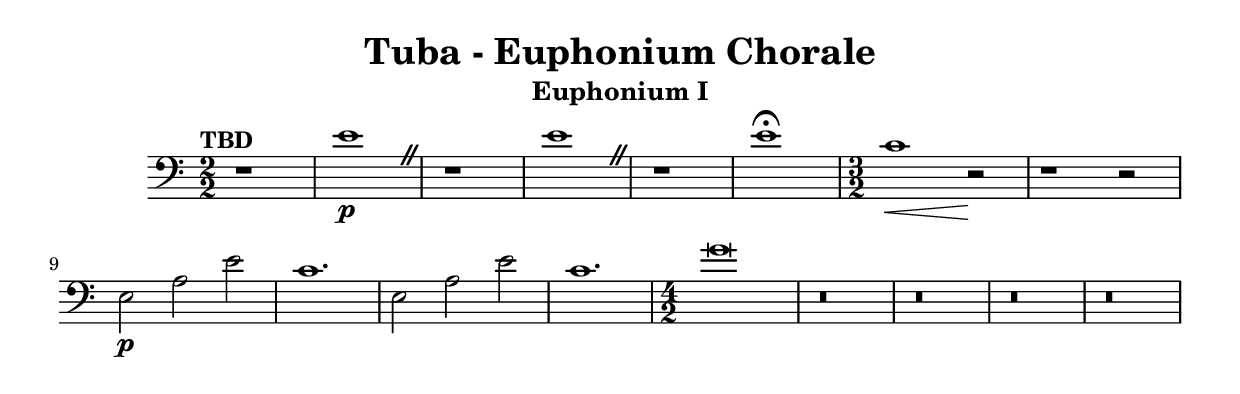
\version "2.18.2"
\language "english"

\header {
  title = "Tuba - Euphonium Chorale"
  instrument = "Euphonium I"
}

euphone = 
  \relative c' {
    \clef "bass"
    \time 2/2
    \numericTimeSignature
    \tempo "TBD"
    
    \override BreathingSign.text = \markup { \musicglyph #"scripts.caesura.straight" }
    r1 | e\p \breathe | r1 | e \breathe | r1 | e \fermata |
    
    \time 3/2
    
    c1\< r2\! | r1 r2 | e,2\p a e' |  c1. | e,2 a e' |  c1. |
    
    \time 4/2
    
    g'\breve | r | r | r | r
  }
  
{\new Staff \euphone}